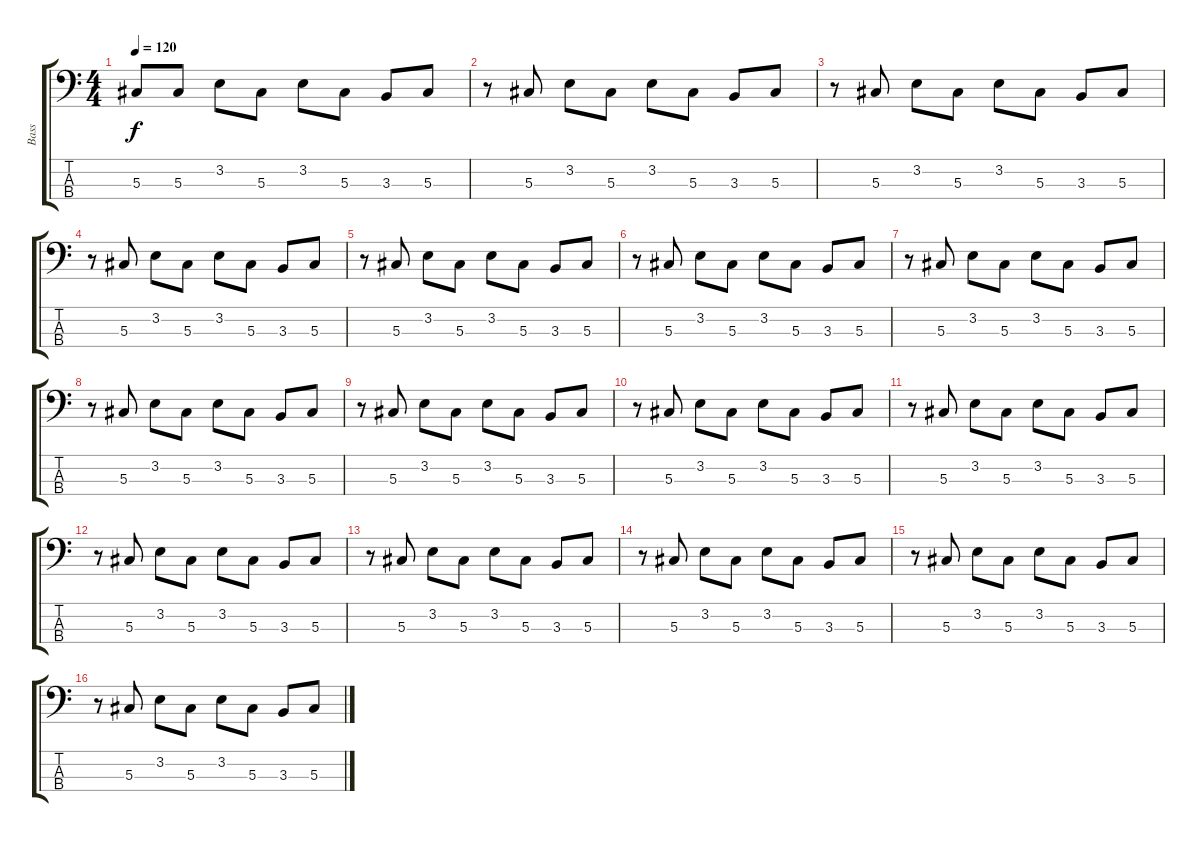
\track ("Bass" "Bass") {instrument electricbassfinger}
\staff {score tabs}
\tuning (Gb2 Db2 Ab1 Eb1) {hide}
\ts (4 4)
\tempo 120
\clef f4
\ks c
5.3{t}.8{dy f} 5.3.8 3.2.8 5.3.8 3.2.8 5.3.8 3.3.8 5.3.8 |
r.8 5.3.8 3.2.8 5.3.8 3.2.8 5.3.8 3.3.8 5.3.8 |
r.8 5.3.8 3.2.8 5.3.8 3.2.8 5.3.8 3.3.8 5.3.8 |
r.8 5.3.8 3.2.8 5.3.8 3.2.8 5.3.8 3.3.8 5.3.8 |
r.8 5.3.8 3.2.8 5.3.8 3.2.8 5.3.8 3.3.8 5.3.8 |
r.8 5.3.8 3.2.8 5.3.8 3.2.8 5.3.8 3.3.8 5.3.8 |
r.8 5.3.8 3.2.8 5.3.8 3.2.8 5.3.8 3.3.8 5.3.8 |
r.8 5.3.8 3.2.8 5.3.8 3.2.8 5.3.8 3.3.8 5.3.8 |
r.8 5.3.8 3.2.8 5.3.8 3.2.8 5.3.8 3.3.8 5.3.8 |
r.8 5.3.8 3.2.8 5.3.8 3.2.8 5.3.8 3.3.8 5.3.8 |
r.8 5.3.8 3.2.8 5.3.8 3.2.8 5.3.8 3.3.8 5.3.8 |
r.8 5.3.8 3.2.8 5.3.8 3.2.8 5.3.8 3.3.8 5.3.8 |
r.8 5.3.8 3.2.8 5.3.8 3.2.8 5.3.8 3.3.8 5.3.8 |
r.8 5.3.8 3.2.8 5.3.8 3.2.8 5.3.8 3.3.8 5.3.8 |
r.8 5.3.8 3.2.8 5.3.8 3.2.8 5.3.8 3.3.8 5.3.8 |
r.8 5.3.8 3.2.8 5.3.8 3.2.8 5.3.8 3.3.8 5.3.8
